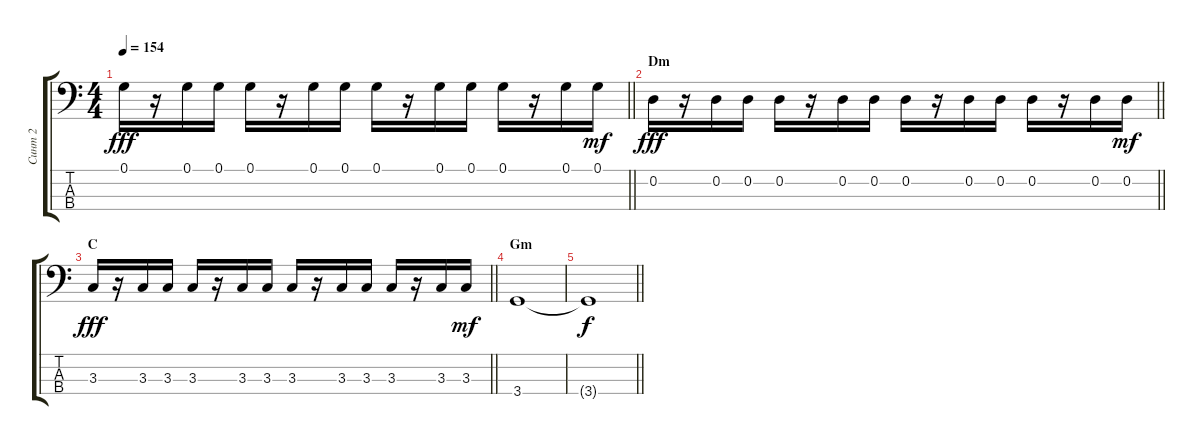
\track ("Синт 2" "Синт 2") {instrument synthbass2}
\staff {score tabs}
\tuning (G2 D2 A1 E1) {hide}
\ts (4 4)
\tempo 154
\clef f4
\barLineRight lightlight
\ks c
0.1.16{dy fff} r.16 0.1.16 0.1.16 0.1.16 r.16 0.1.16 0.1.16 0.1.16 r.16 0.1.16 0.1.16 0.1.16 r.16 0.1.16 0.1.16{dy mf} |
\section ("" "Dm")
\barLineRight lightlight
0.2.16{dy fff} r.16 0.2.16 0.2.16 0.2.16 r.16 0.2.16 0.2.16 0.2.16 r.16 0.2.16 0.2.16 0.2.16 r.16 0.2.16 0.2.16{dy mf} |
\section ("" "C")
\barLineRight lightlight
3.3.16{dy fff} r.16 3.3.16 3.3.16 3.3.16 r.16 3.3.16 3.3.16 3.3.16 r.16 3.3.16 3.3.16 3.3.16 r.16 3.3.16 3.3.16{dy mf} |
\section ("" "Gm")
3.4.1 |
\barLineRight lightlight
3.4{t}.1{dy f}
